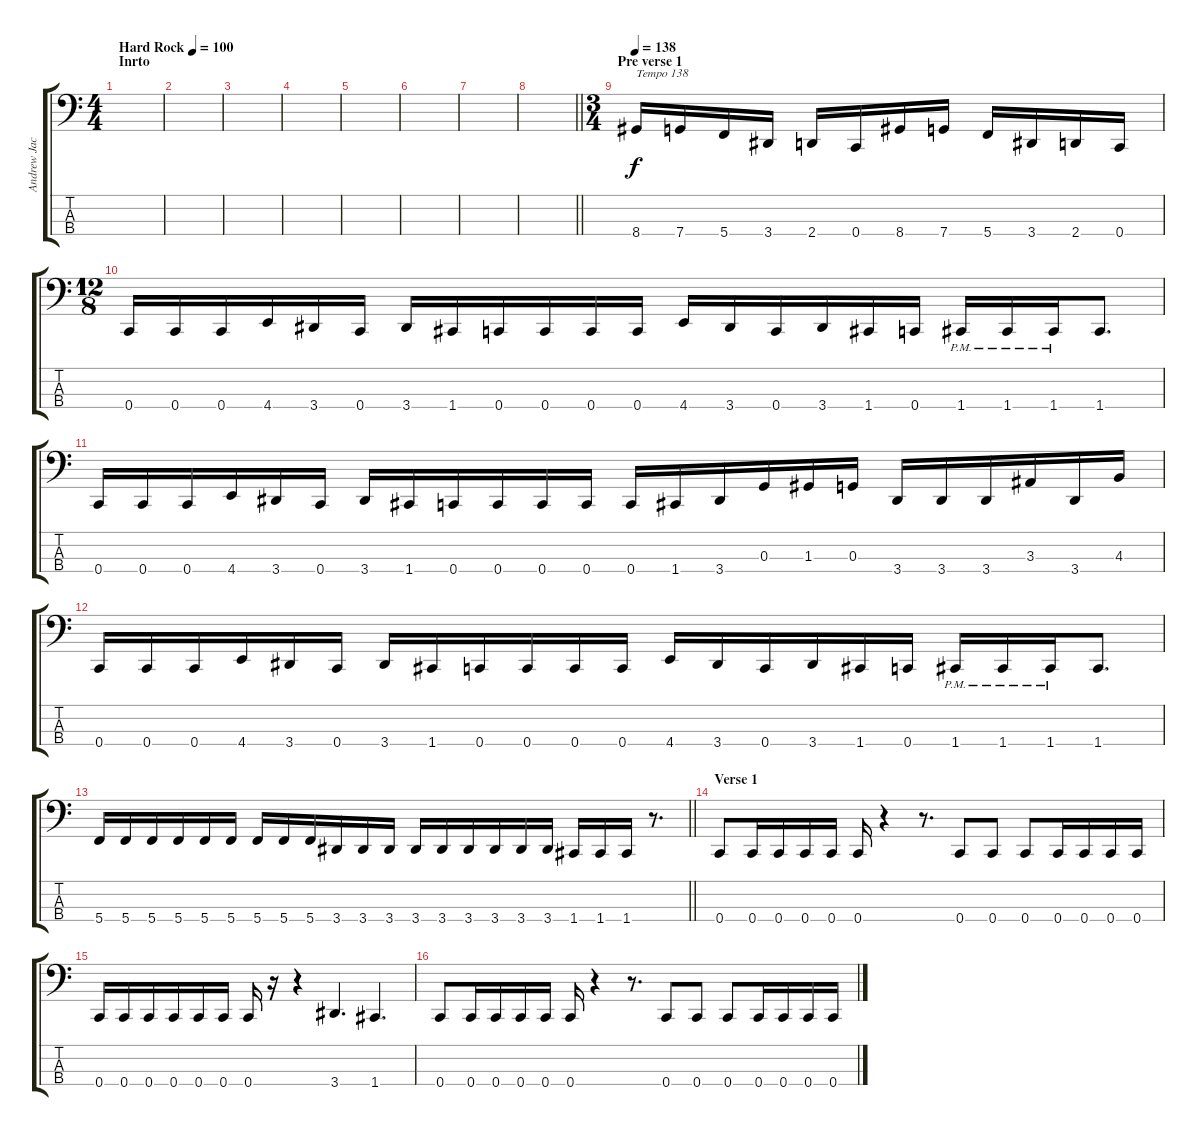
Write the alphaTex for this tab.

\track ("Andrew Jacobs" "Andrew Jac") {instrument electricbasspick}
\staff {score tabs}
\tuning (F2 C2 G1 C1) {hide}
\ts (4 4)
\section ("" "Inrto")
\tempo (100 "Hard Rock")
\clef f4
\ks c
|
|
|
|
|
|
|
\barLineRight lightlight
|
\ts (3 4)
\section ("" "Pre verse 1")
\tempo 138
8.4.16{txt "Tempo 138"} 7.4.16 5.4.16 3.4.16 2.4.16 0.4.16 8.4.16 7.4.16 5.4.16 3.4.16 2.4.16 0.4.16 |
\ts (12 8)
0.4.16 0.4.16 0.4.16 4.4.16 3.4.16 0.4.16 3.4.16 1.4.16 0.4.16 0.4.16 0.4.16 0.4.16 4.4.16 3.4.16 0.4.16 3.4.16 1.4.16 0.4.16 1.4{pm}.16 1.4{pm}.16 1.4{pm}.16 1.4.8{d} |
0.4.16 0.4.16 0.4.16 4.4.16 3.4.16 0.4.16 3.4.16 1.4.16 0.4.16 0.4.16 0.4.16 0.4.16 0.4.16 1.4.16 3.4.16 0.3.16 1.3.16 0.3.16 3.4.16 3.4.16 3.4.16 3.3.16 3.4.16 4.3.16 |
0.4.16 0.4.16 0.4.16 4.4.16 3.4.16 0.4.16 3.4.16 1.4.16 0.4.16 0.4.16 0.4.16 0.4.16 4.4.16 3.4.16 0.4.16 3.4.16 1.4.16 0.4.16 1.4{pm}.16 1.4{pm}.16 1.4{pm}.16 1.4.8{d} |
\barLineRight lightlight
5.4.16 5.4.16 5.4.16 5.4.16 5.4.16 5.4.16 5.4.16 5.4.16 5.4.16 3.4.16 3.4.16 3.4.16 3.4.16 3.4.16 3.4.16 3.4.16 3.4.16 3.4.16 1.4.16 1.4.16 1.4.16 r.8{d} |
\section ("" "Verse 1")
0.4.8 0.4.16 0.4.16 0.4.16 0.4.16 0.4.16 r.4 r.8{d} 0.4.8 0.4.8 0.4.8 0.4.16 0.4.16 0.4.16 0.4.16 |
0.4.16 0.4.16 0.4.16 0.4.16 0.4.16 0.4.16 0.4.16 r.16 r.4 3.4.4{d} 1.4.4{d} |
0.4.8 0.4.16 0.4.16 0.4.16 0.4.16 0.4.16 r.4 r.8{d} 0.4.8 0.4.8 0.4.8 0.4.16 0.4.16 0.4.16 0.4.16
